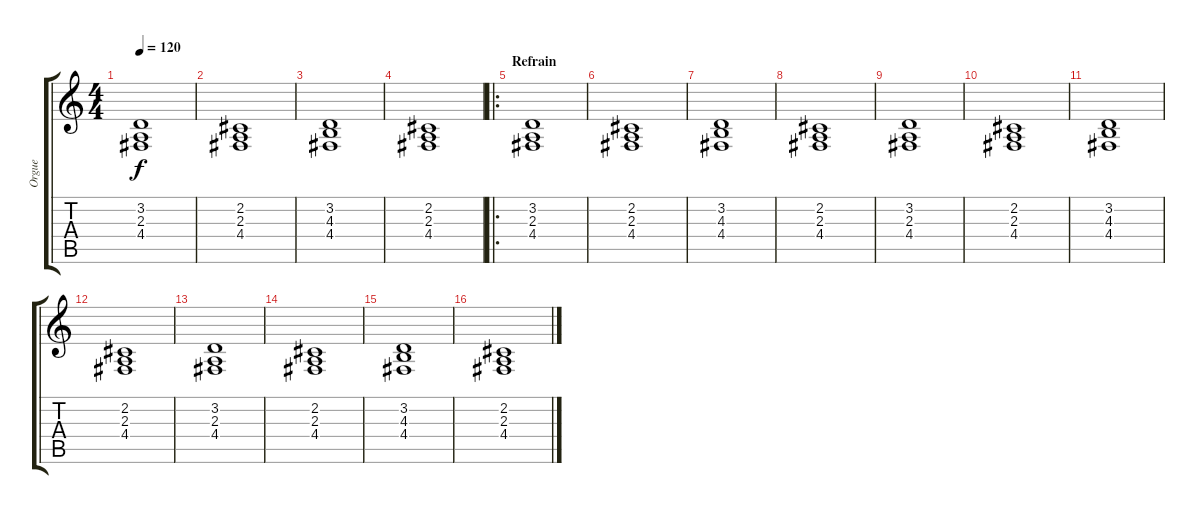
\track ("Orgue" "Orgue") {instrument rockorgan}
\staff {score tabs}
\tuning (E4 B3 G3 D3 A2 E2) {hide}
\ts (4 4)
\tempo 120
\clef g2
\ks c
(3.2 2.3 4.4).1{dy f} |
(2.2 2.3 4.4).1 |
(3.2 4.3 4.4).1 |
(2.2 2.3 4.4).1 |
\ro
\section ("" "Refrain")
(3.2 2.3 4.4).1 |
(2.2 2.3 4.4).1 |
(3.2 4.3 4.4).1 |
(2.2 2.3 4.4).1 |
(3.2 2.3 4.4).1 |
(2.2 2.3 4.4).1 |
(3.2 4.3 4.4).1 |
(2.2 2.3 4.4).1 |
(3.2 2.3 4.4).1 |
(2.2 2.3 4.4).1 |
(3.2 4.3 4.4).1 |
(2.2 2.3 4.4).1
